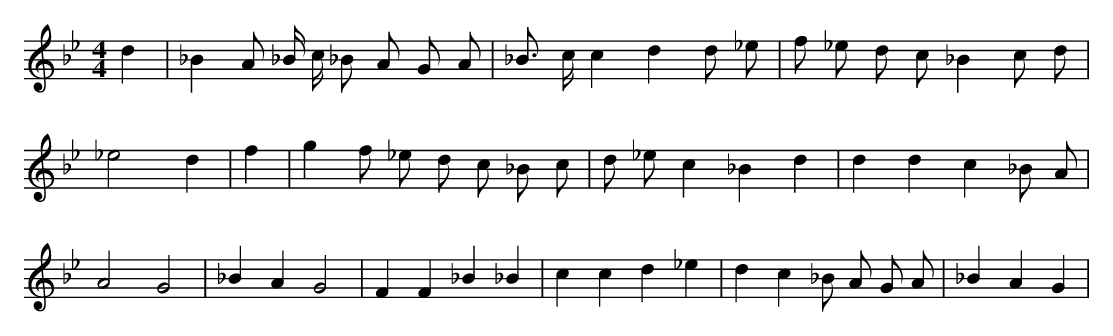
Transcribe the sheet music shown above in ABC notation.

X:1
M:4/4
L:1/8
K:Bb
d2 | _B2 A _B/2 c/2 _B A G A | _B3/2 c/2 c2 d2 d _e | f _e d c _B2 c d | _e4 d2 | f2 | g2 f _e d c _B c | d _e c2 _B2 d2 | d2 d2 c2 _B A | A4 G4 | _B2 A2 G4 | F2 F2 _B2 _B2 | c2 c2 d2 _e2 | d2 c2 _B A G A | _B2 A2 G2 |
